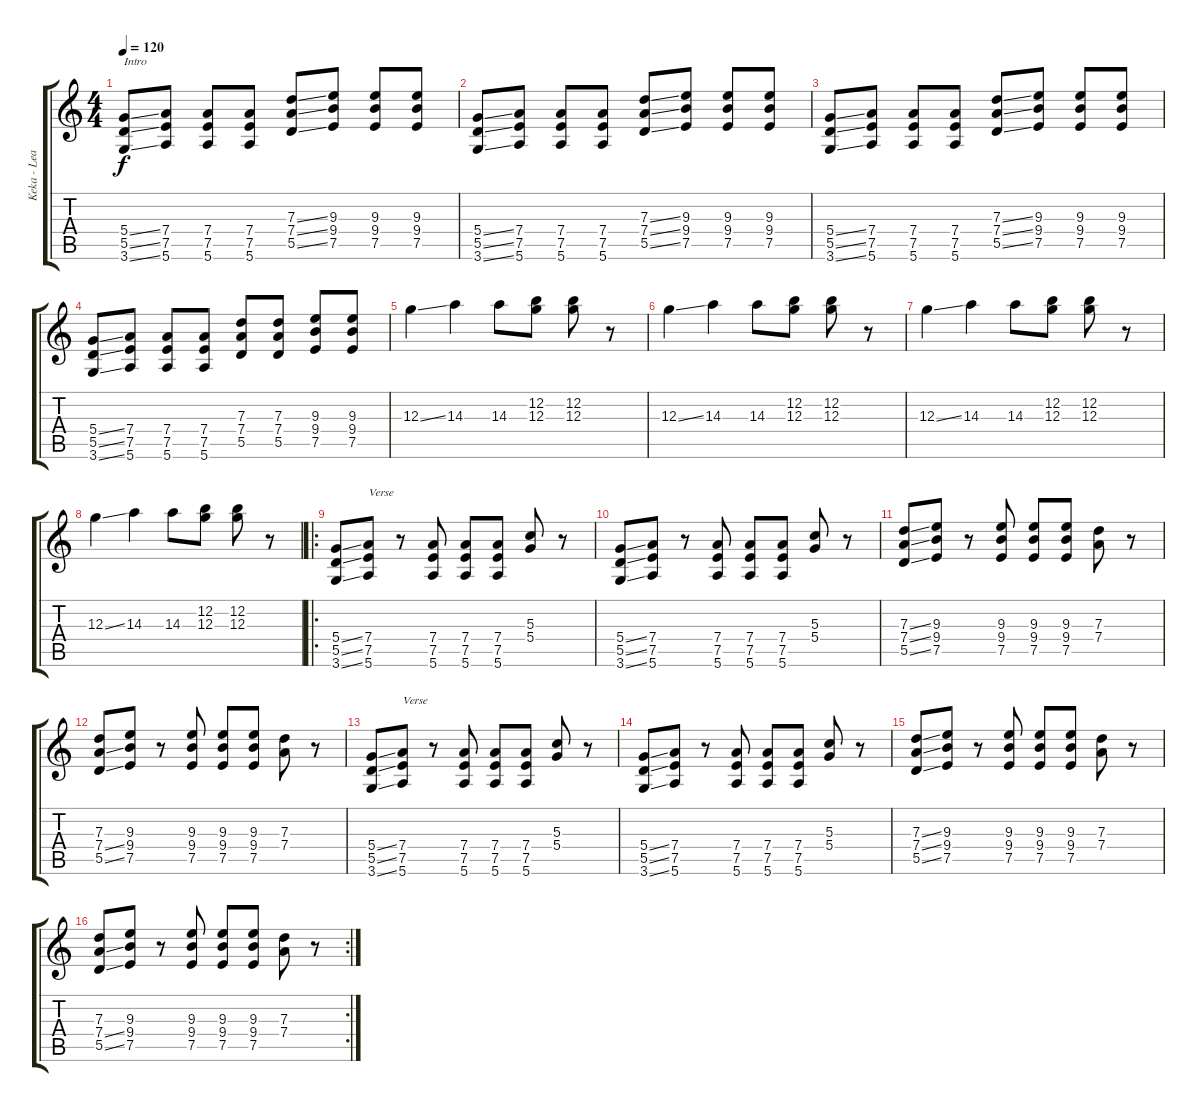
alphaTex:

\track ("Keka - Lead Guitar" "Keka - Lea") {instrument overdrivenguitar}
\staff {score tabs}
\tuning (E4 B3 G3 D3 A2 E2) {hide}
\ts (4 4)
\tempo 120
\clef g2
\ks c
(5.4{ss} 5.5{ss} 3.6{ss}).8{txt "Intro" dy f instrument overdrivenguitar} (7.4 7.5 5.6).8 (7.4 7.5 5.6).8 (7.4 7.5 5.6).8 (7.3{ss} 7.4{ss} 5.5{ss}).8 (9.3 9.4 7.5).8 (9.3 9.4 7.5).8 (9.3 9.4 7.5).8 |
(5.4{ss} 5.5{ss} 3.6{ss}).8 (7.4 7.5 5.6).8 (7.4 7.5 5.6).8 (7.4 7.5 5.6).8 (7.3{ss} 7.4{ss} 5.5{ss}).8 (9.3 9.4 7.5).8 (9.3 9.4 7.5).8 (9.3 9.4 7.5).8 |
(5.4{ss} 5.5{ss} 3.6{ss}).8 (7.4 7.5 5.6).8 (7.4 7.5 5.6).8 (7.4 7.5 5.6).8 (7.3{ss} 7.4{ss} 5.5{ss}).8 (9.3 9.4 7.5).8 (9.3 9.4 7.5).8 (9.3 9.4 7.5).8 |
(5.4{ss} 5.5{ss} 3.6{ss}).8 (7.4 7.5 5.6).8 (7.4 7.5 5.6).8 (7.4 7.5 5.6).8 (7.3 7.4 5.5).8 (7.3 7.4 5.5).8 (9.3 9.4 7.5).8 (9.3 9.4 7.5).8 |
12.3{ss}.4 14.3.4 14.3.8 (12.2 12.3).8 (12.2 12.3).8 r.8 |
12.3{ss}.4 14.3.4 14.3.8 (12.2 12.3).8 (12.2 12.3).8 r.8 |
12.3{ss}.4 14.3.4 14.3.8 (12.2 12.3).8 (12.2 12.3).8 r.8 |
12.3{ss}.4 14.3.4 14.3.8 (12.2 12.3).8 (12.2 12.3).8 r.8 |
\ro
(5.4{ss} 5.5{ss} 3.6{ss}).8 (7.4 7.5 5.6).8{txt "Verse"} r.8 (7.4 7.5 5.6).8 (7.4 7.5 5.6).8 (7.4 7.5 5.6).8 (5.3 5.4).8 r.8 |
(5.4{ss} 5.5{ss} 3.6{ss}).8 (7.4 7.5 5.6).8 r.8 (7.4 7.5 5.6).8 (7.4 7.5 5.6).8 (7.4 7.5 5.6).8 (5.3 5.4).8 r.8 |
(7.3{ss} 7.4{ss} 5.5{ss}).8 (9.3 9.4 7.5).8 r.8 (9.3 9.4 7.5).8 (9.3 9.4 7.5).8 (9.3 9.4 7.5).8 (7.3 7.4).8 r.8 |
(7.3 7.4{ss} 5.5{ss}).8 (9.3 9.4 7.5).8 r.8 (9.3 9.4 7.5).8 (9.3 9.4 7.5).8 (9.3 9.4 7.5).8 (7.3 7.4).8 r.8 |
(5.4{ss} 5.5{ss} 3.6{ss}).8 (7.4 7.5 5.6).8{txt "Verse"} r.8 (7.4 7.5 5.6).8 (7.4 7.5 5.6).8 (7.4 7.5 5.6).8 (5.3 5.4).8 r.8 |
(5.4{ss} 5.5{ss} 3.6{ss}).8 (7.4 7.5 5.6).8 r.8 (7.4 7.5 5.6).8 (7.4 7.5 5.6).8 (7.4 7.5 5.6).8 (5.3 5.4).8 r.8 |
(7.3{ss} 7.4{ss} 5.5{ss}).8 (9.3 9.4 7.5).8 r.8 (9.3 9.4 7.5).8 (9.3 9.4 7.5).8 (9.3 9.4 7.5).8 (7.3 7.4).8 r.8 |
\rc 2
(7.3 7.4{ss} 5.5{ss}).8 (9.3 9.4 7.5).8 r.8 (9.3 9.4 7.5).8 (9.3 9.4 7.5).8 (9.3 9.4 7.5).8 (7.3 7.4).8 r.8
